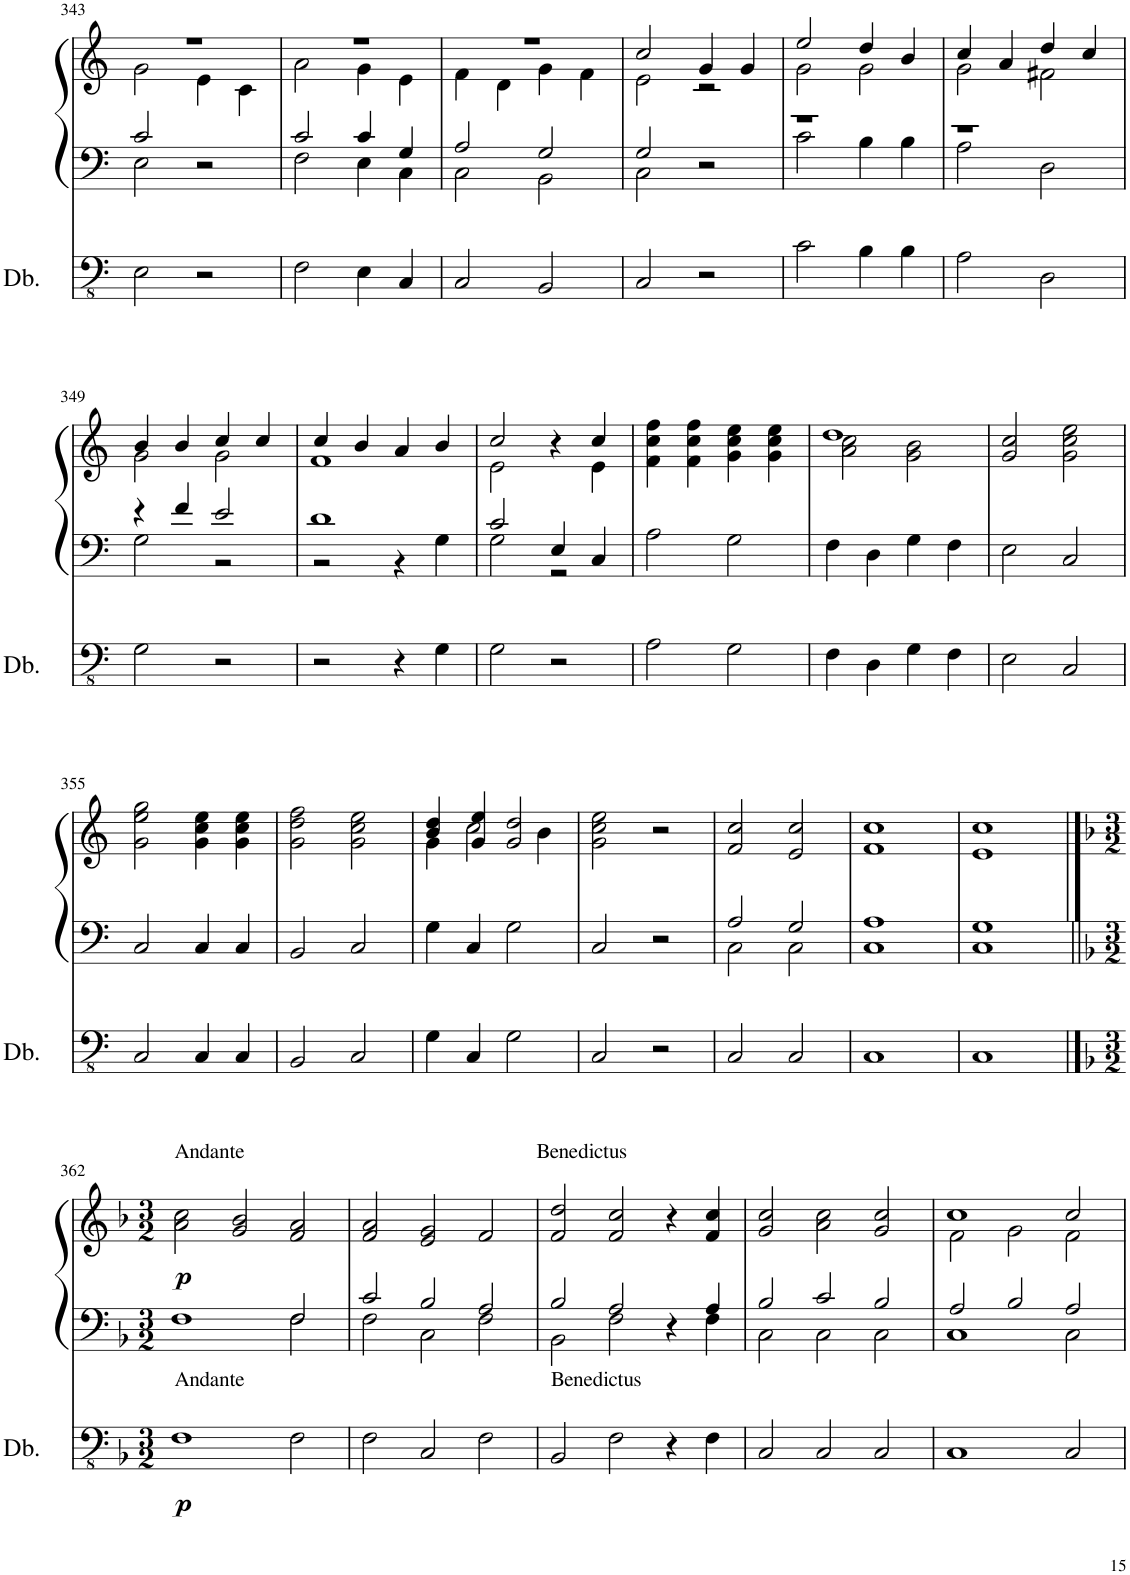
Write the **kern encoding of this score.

**kern	**dynam	**kern	**kern	**dynam
*part2	*part2	*part1	*part1	*part1
*staff3	*staff3	*staff2	*staff1	*staff1/2
*I"Double Bass	*	*I"[Organ [manuals]] (a)	*	*
*I'Db.	*	*	*	*
!!LO:PB:g=z
*clefFv4	*	*clefF4	*clefG2	*
*Trd7c12	*	*	*	*
*k[]	*	*k[]	*k[]	*
*C:	*	*C:	*C:	*
*M2/2	*	*M2/2	*M2/2	*
*met(c|)	*	*met(c|)	*met(c|)	*
=343	=343	=343	=343	=343
*	*	*^	*^	*
2EE\	.	2c/	2E\	1r	2g\	.
2r	.	2r	2ryy	.	4e\	.
.	.	.	.	.	4c\	.
=344	=344	=344	=344	=344	=344	=344
2FF\	.	2c/	2F\	1r	2a\	.
4EE\	.	4c/	4E\	.	4g\	.
4CC/	.	4G/	4C\	.	4e\	.
=345	=345	=345	=345	=345	=345	=345
2CC/	.	2A/	2C\	1r	4f\	.
.	.	.	.	.	4d\	.
2BBB/	.	2G/	2BB\	.	4g\	.
.	.	.	.	.	4f\	.
=346	=346	=346	=346	=346	=346	=346
2CC/	.	2G/	2C\	2cc/	2e\	.
2r	.	2r	2ryy	4g/	2r	.
.	.	.	.	4g/	.	.
=347	=347	=347	=347	=347	=347	=347
2C\	.	1r	2c\	2ee/	2g\	.
4BB\	.	.	4B\	4dd/	2g\	.
4BB\	.	.	4B\	4b/	.	.
=348	=348	=348	=348	=348	=348	=348
2AA\	.	1r	2A\	4cc/	2g\	.
.	.	.	.	4a/	.	.
2DD\	.	.	2D\	4dd/	2f#X\	.
.	.	.	.	4cc/	.	.
!!LO:LB:g=z	!!
=349	=349	=349	=349	=349	=349	=349
2GG\	.	4r	2G\	4b/	2g\	.
.	.	4f/	.	4b/	.	.
2r	.	2e/	2r	4cc/	2g\	.
.	.	.	.	4cc/	.	.
=350	=350	=350	=350	=350	=350	=350
2r	.	1d	2r	4cc/	1f	.
.	.	.	.	4b/	.	.
4r	.	.	4r	4a/	.	.
4GG\	.	.	4G\	4b/	.	.
=351	=351	=351	=351	=351	=351	=351
2GG\	.	2c/	2G\	2cc/	2e\	.
2r	.	4E/	2r	4r	4ryy	.
.	.	4C/	.	4cc/	4e\	.
*	*	*v	*v	*	*	*
*	*	*	*v	*v	*
=352	=352	=352	=352	=352
2AA\	.	2A\	4f\ 4cc\ 4ff\	.
.	.	.	4f\ 4cc\ 4ff\	.
2GG\	.	2G\	4g\ 4cc\ 4ee\	.
.	.	.	4g\ 4cc\ 4ee\	.
=353	=353	=353	=353	=353
*	*	*	*^	*
4FF\	.	4F\	1dd	2a\ 2cc\	.
4DD\	.	4D\	.	.	.
4GG\	.	4G\	.	2g\ 2b\	.
4FF\	.	4F\	.	.	.
*	*	*	*v	*v	*
=354	=354	=354	=354	=354
2EE\	.	2E\	2g/ 2cc/	.
2CC/	.	2C/	2g\ 2cc\ 2ee\	.
!!LO:LB:g=z
=355	=355	=355	=355	=355
2CC/	.	2C/	2g\ 2ee\ 2gg\	.
4CC/	.	4C/	4g\ 4cc\ 4ee\	.
4CC/	.	4C/	4g\ 4cc\ 4ee\	.
=356	=356	=356	=356	=356
2BBB/	.	2BB/	2g\ 2dd\ 2ff\	.
2CC/	.	2C/	2g\ 2cc\ 2ee\	.
=357	=357	=357	=357	=357
*	*	*	*^	*
4GG\	.	4G\	4b/ 4dd/	4g\	.
4CC/	.	4C/	4g/ 4ee/	2cc\	.
2GG\	.	2G\	2g/ 2dd/	.	.
.	.	.	.	4b\	.
*	*	*	*v	*v	*
=358	=358	=358	=358	=358
2CC/	.	2C/	2g\ 2cc\ 2ee\	.
2r	.	2r	2r	.
=359	=359	=359	=359	=359
*	*	*^	*	*
2CC/	.	2A/	2C\	2f/ 2cc/	.
2CC/	.	2G/	2C\	2e/ 2cc/	.
*	*	*v	*v	*	*
=360	=360	=360	=360	=360
1CC	.	1C 1A	1f 1cc	.
=361	=361	=361	=361	=361
1CC	.	1C 1G	1e 1cc	.
!!LO:LB:g=z
==362	==362	==362	==362	==362
*k[b-]	*	*k[b-]	*k[b-]	*
*F:	*	*F:	*F:	*
*M3/2	*	*M3/2	*M3/2	*
*	*	*^	*	*
!	!	!	!	!LO:TX:a:t=Andante	!
!LO:TX:a:t=Andante	!	!	!	!	!
!	!LO:DY:b	!	!	!	!LO:DY:b
1FF	p	2ryy	1F	2a\ 2cc\	p
.	.	2ryy	.	2g/ 2b-/	.
2FF\	.	2F/	2F\	2f/ 2a/	.
=363	=363	=363	=363	=363	=363
2FF\	.	2c/	2F\	2f/ 2a/	.
2CC/	.	2B-/	2C\	2e/ 2g/	.
2FF\	.	2A/	2F\	2f/	.
!	!	!	!	!LO:TX:a:t=Benedictus	!
=364	=364	=364	=364	=364	=364
!LO:TX:a:t=Benedictus	!	!	!	!	!
2BBB-/	.	2B-/	2BB-\	2f/ 2dd/	.
2FF\	.	2A/	2F\	2f/ 2cc/	.
4r	.	4r	4ryy	4r	.
4FF\	.	4A/	4F\	4f/ 4cc/	.
=365	=365	=365	=365	=365	=365
2CC/	.	2B-/	2C\	2g/ 2cc/	.
2CC/	.	2c/	2C\	2a\ 2cc\	.
2CC/	.	2B-/	2C\	2g/ 2cc/	.
=366	=366	=366	=366	=366	=366
*	*	*	*	*^	*
1CC	.	2A/	1C	1cc	2f\	.
.	.	2B-/	.	.	2g\	.
2CC/	.	2A/	2C\	2cc/	2f\	.
*	*	*v	*v	*	*	*
*	*	*	*v	*v	*
=	=	=	=	=
*-	*-	*-	*-	*-
